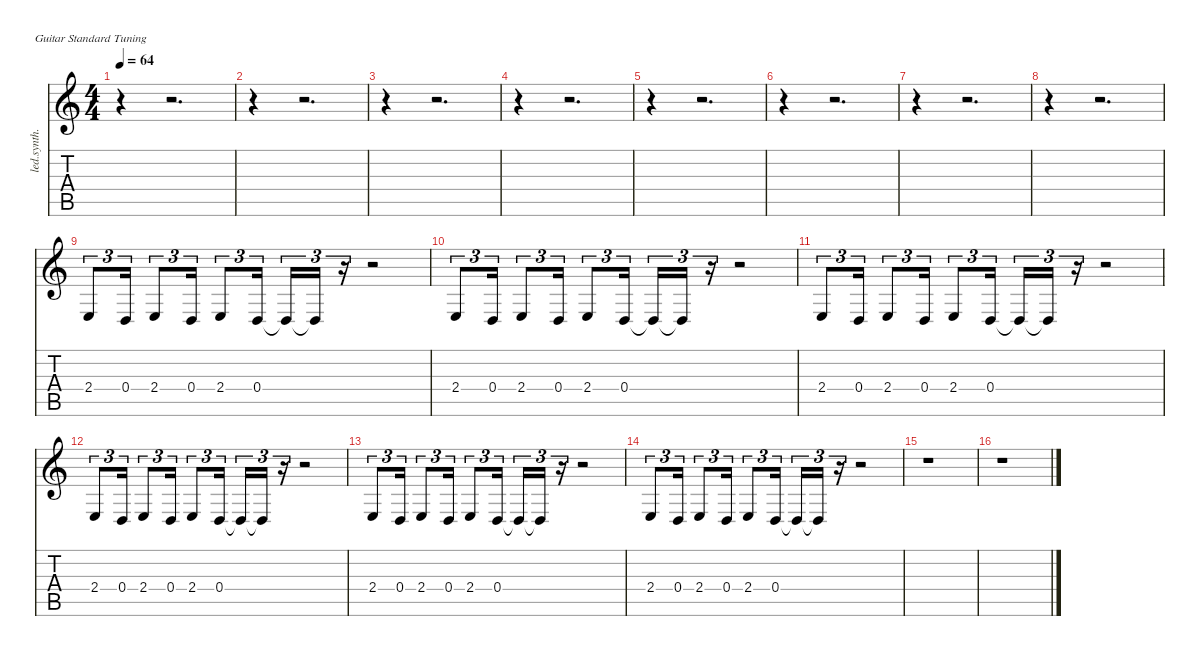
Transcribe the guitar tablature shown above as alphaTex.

\defaultSystemsLayout 4
\hideDynamics
\bracketExtendMode nobrackets
\otherSystemsTrackNameOrientation horizontal
\track ("Piste 1" "led.synth.") {instrument lead1square}
\staff {score tabs}
\tuning (E4 B3 G3 D3 A2 E2)
\ts (4 4)
\tempo 64
\clef g2
\ks c
r.4{dy f beam Down} r.2{d beam Down} |
r.4{beam Down} r.2{d beam Down} |
r.4{beam Down} r.2{d beam Down} |
r.4{beam Down} r.2{d beam Down} |
r.4{beam Down} r.2{d beam Down} |
r.4{beam Down} r.2{d beam Down} |
r.4{beam Down} r.2{d beam Down} |
r.4{beam Down} r.2{d beam Down} |
2.4.8{tu (3 2) beam Up} 0.4.16{tu (3 2) beam Up} 2.4.8{tu (3 2) beam Up} 0.4.16{tu (3 2) beam Up} 2.4.8{tu (3 2) beam Up} 0.4.16{tu (3 2) beam Up} 0.4{t}.16{tu (3 2) dy mf beam Up} 0.4{t}.16{tu (3 2) dy f beam Up} r.16{tu (3 2) beam Up} r.2{beam Up} |
2.4.8{tu (3 2) beam Up} 0.4.16{tu (3 2) beam Up} 2.4.8{tu (3 2) beam Up} 0.4.16{tu (3 2) beam Up} 2.4.8{tu (3 2) beam Up} 0.4.16{tu (3 2) beam Up} 0.4{t}.16{tu (3 2) dy mf beam Up} 0.4{t}.16{tu (3 2) dy f beam Up} r.16{tu (3 2) beam Up} r.2{beam Up} |
2.4.8{tu (3 2) beam Up} 0.4.16{tu (3 2) beam Up} 2.4.8{tu (3 2) beam Up} 0.4.16{tu (3 2) beam Up} 2.4.8{tu (3 2) beam Up} 0.4.16{tu (3 2) beam Up} 0.4{t}.16{tu (3 2) dy mf beam Up} 0.4{t}.16{tu (3 2) dy f beam Up} r.16{tu (3 2) beam Up} r.2{beam Up} |
2.4.8{tu (3 2) beam Up} 0.4.16{tu (3 2) beam Up} 2.4.8{tu (3 2) beam Up} 0.4.16{tu (3 2) beam Up} 2.4.8{tu (3 2) beam Up} 0.4.16{tu (3 2) beam Up} 0.4{t}.16{tu (3 2) dy mf beam Up} 0.4{t}.16{tu (3 2) dy f beam Up} r.16{tu (3 2) beam Up} r.2{beam Up} |
2.4.8{tu (3 2) beam Up} 0.4.16{tu (3 2) beam Up} 2.4.8{tu (3 2) beam Up} 0.4.16{tu (3 2) beam Up} 2.4.8{tu (3 2) beam Up} 0.4.16{tu (3 2) beam Up} 0.4{t}.16{tu (3 2) dy mf beam Up} 0.4{t}.16{tu (3 2) dy f beam Up} r.16{tu (3 2) beam Up} r.2{beam Up} |
2.4.8{tu (3 2) beam Up} 0.4.16{tu (3 2) beam Up} 2.4.8{tu (3 2) beam Up} 0.4.16{tu (3 2) beam Up} 2.4.8{tu (3 2) beam Up} 0.4.16{tu (3 2) beam Up} 0.4{t}.16{tu (3 2) dy mf beam Up} 0.4{t}.16{tu (3 2) dy f beam Up} r.16{tu (3 2) beam Up} r.2{beam Up} |
r.1{beam Down} |
r.1{beam Down}
